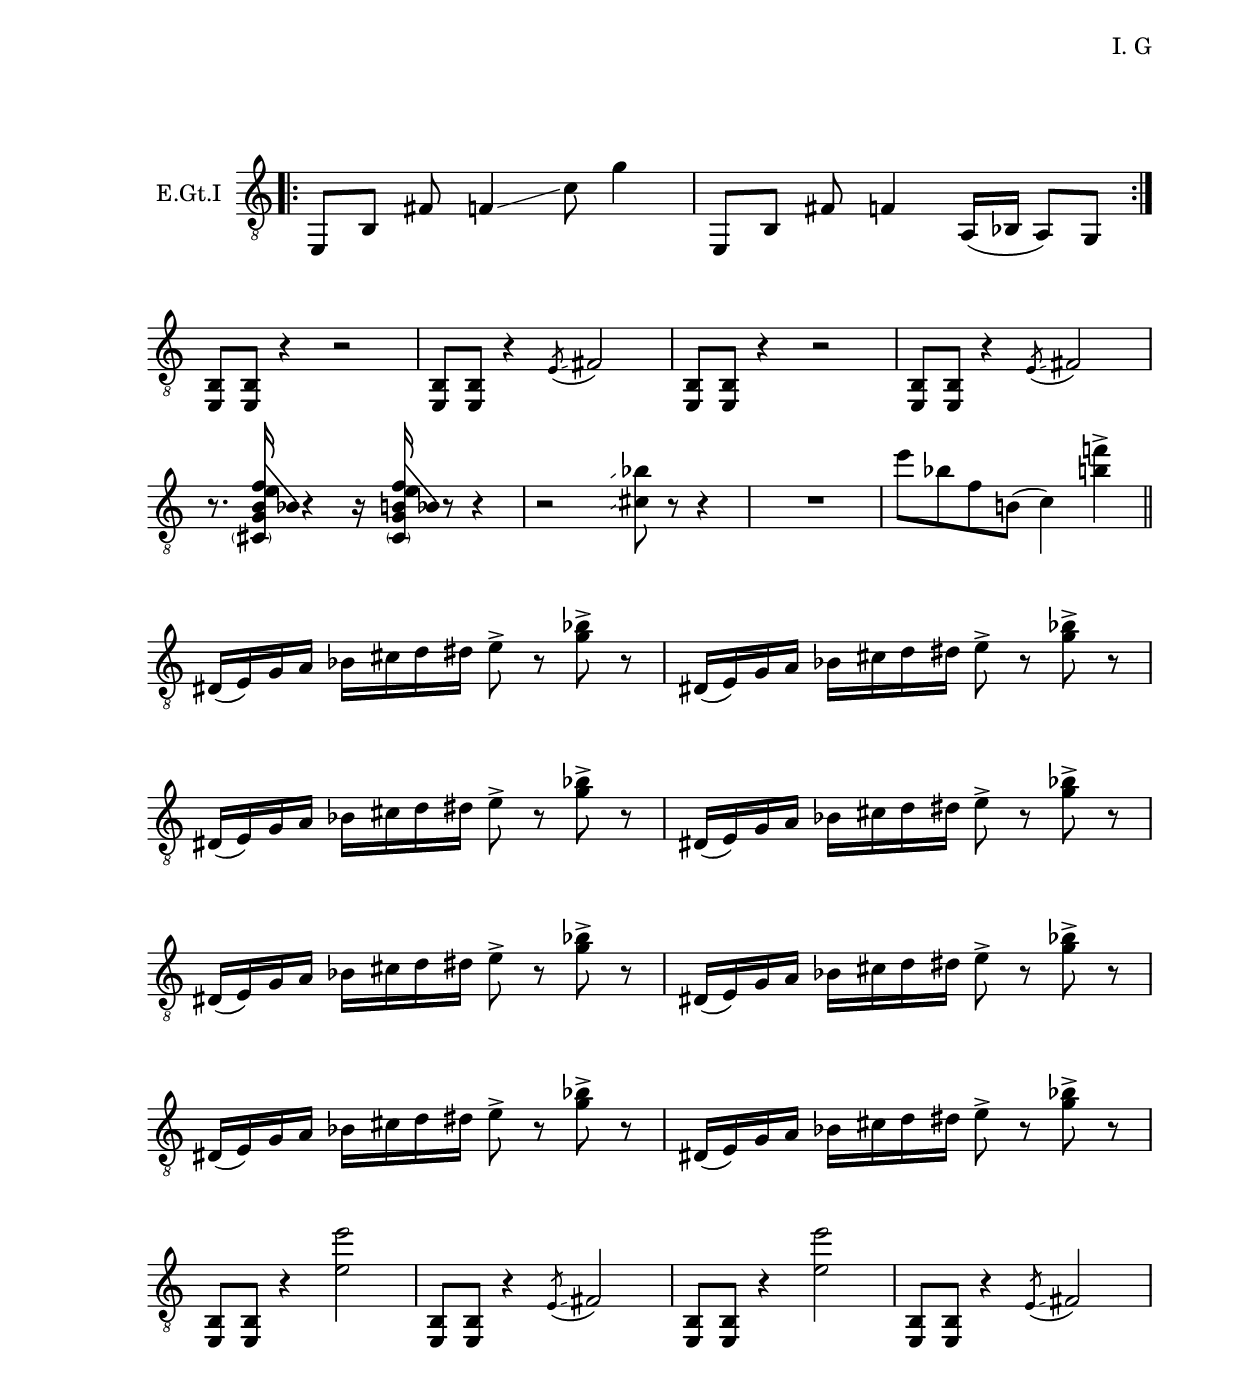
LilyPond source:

\version "2.19.15"

\language "deutsch"

\paper {
  #(set-paper-size "a4")
  top-system-spacing #'basic-distance = #15
  top-markup-spacing #'basic-distance = #8
  markup-system-spacing #'basic-distance = #15
  system-system-spacing #'basic-distance = #15
  last-bottom-spacing #'basic-distance = #15
  two-sided = ##t
  inner-margin = 25
  outer-margin = 15
}

\layout {
  \context {
    \Score
    \remove "Bar_number_engraver"
  }
}

\header{
  title = ""
  composer = "I. G"
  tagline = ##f
}

\include "noteHeads.ly"
\version "2.19.15"

\language "deutsch"

tema = \relative {
  \clef "treble_8"
  \time 4/4
  \override Staff.TimeSignature.stencil = ##f
  e,8[ h'] fis'
  %\once \override Glissando.bound-details.left.X = #33
  f4\glissando c'8 g'4
  e,,8 h' fis'\noBeam f4 a,16( b a8) g
}



\version "2.19.15"

\language "deutsch"

\include "noteHeads.ly"
\version "2.19.15"

\language "deutsch"

tema = \relative {
  \clef "treble_8"
  \time 4/4
  \override Staff.TimeSignature.stencil = ##f
  e,8[ h'] fis'
  %\once \override Glissando.bound-details.left.X = #33
  f4\glissando c'8 g'4
  e,,8 h' fis'\noBeam f4 a,16( b a8) g
}




EGtOne = \relative {
  \clef "treble_8"
  \time 4/4
  \override Staff.TimeSignature.stencil = ##f
  \bar ".|:"
  \tema
  \bar ":|."
  \break
  \repeat unfold 2 {
    <e, h'>8 q r4 r2 <e h'>8 q r4 \acciaccatura e'8 \glissando fis2
  }
  %<e, h'>8 q r4 r2 <e h'>8 q r4 \acciaccatura e'8 \glissando fis2
  \break
  r8.
  \override Stem #'(details lengths) = #'(5)
  <<
    {
      \once \override Stem #'length = #22
      \displaceHeads #'(0 0 0 1 -1)
      <\parenthesize cis g' h e f>16
    }
    \\
    {
      \voiceThree
      \once \override NoteHead #'X-offset = #2
      \once \override Stem #'rotation = #'(40 0 0)
      \once \override Stem #'extra-offset = #'(0.2 . -0.2)
      \once \override Stem #'length = #9.5
      \hide Flag
      %\once \override Flag.stencil = ##f
      \once \override Accidental #'extra-offset = #'(3.7 . 0)
      b'
    }
  >>
  r4 r16
  <<
    {
      \once \override Stem #'length = #22
      \displaceHeads #'(0 0 0 1 -1)
      <\parenthesize cis, g' h! e f>16
    }
    \\
    {
      \voiceThree
      \once \override NoteHead #'X-offset = #2
      \once \override Stem #'rotation = #'(40 0 0)
      \once \override Stem #'extra-offset = #'(0.2 . -0.2)
      \once \override Stem #'length = #9.5
      \hide Flag
      %\once \override Flag.stencil = ##f
      \once \override Accidental #'extra-offset = #'(4.7 . 0)
      b'
    }
  >>
  r8 r4 |
  \revert Stem #'details
  r2 \hideNotes
  \grace { <a g'>16\glissando }
  \unHideNotes
  <cis b'>8 r r4
  R1 e'8 b f h,!( c4) <h'! f'!>->
  \bar "||"
  \break
  \repeat unfold 4 {
    \repeat unfold 2 {
      dis,,16( e) g a b cis d dis e8-> r <g b>-> r
    }
    \break
  }
  \repeat unfold 2 {
    <e,, h'>8 q r4 <e'' e'>2 <e,, h'>8 q r4 \acciaccatura e'8 \glissando fis2
  }
  %<e, h'>8 q r4 <e'' e'>2 <e,, h'>8 q r4 \acciaccatura e'8 \glissando fis2
}




\score {
  \new Staff \with {
    instrumentName = "E.Gt.I"
  }
  {
    \EGtOne
  }
}